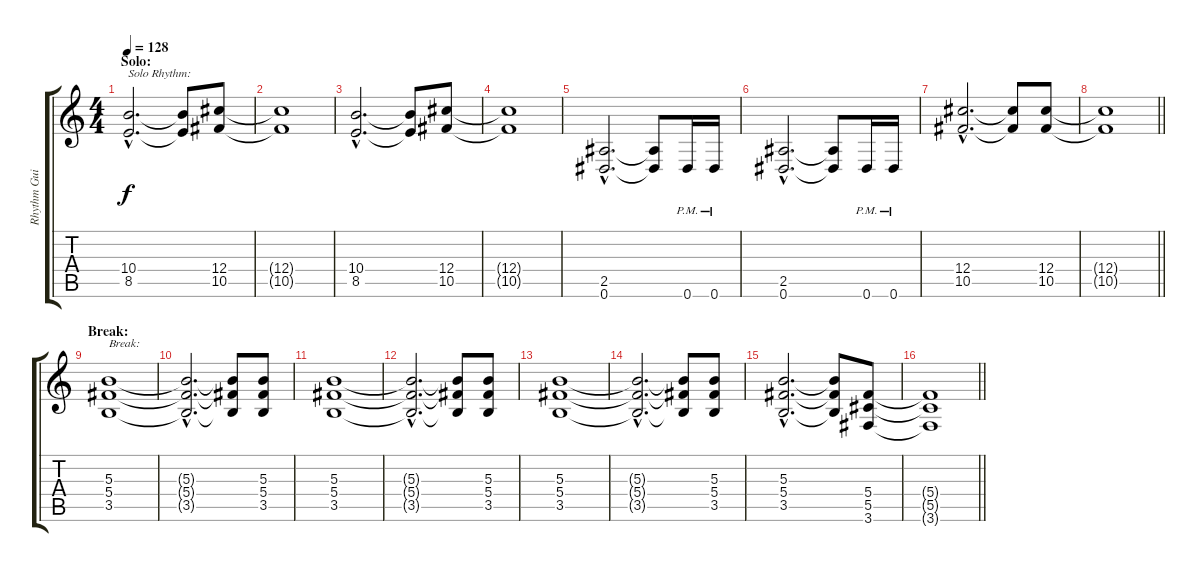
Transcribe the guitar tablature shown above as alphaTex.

\track ("Rhythm Guitar" "Rhythm Gui") {instrument distortionguitar}
\staff {score tabs}
\tuning (Eb4 Bb3 Gb3 Db3 Ab2 Eb2) {hide}
\ts (4 4)
\section ("" "Solo:")
\tempo 128
\clef g2
\ks c
(10.4{hac} 8.5{hac}).2{d txt "Solo Rhythm:" dy f} (10.4{t} 8.5{t}).8 (12.4 10.5).8 |
(12.4{t} 10.5{t}).1 |
(10.4{hac} 8.5{hac}).2{d} (10.4{t} 8.5{t}).8 (12.4 10.5).8 |
(12.4{t} 10.5{t}).1 |
(2.5{hac} 0.6{hac}).2{d} (2.5{t} 0.6{t}).8 0.6{pm}.16 0.6{pm}.16 |
(2.5{hac} 0.6{hac}).2{d} (2.5{t} 0.6{t}).8 0.6{pm}.16 0.6{pm}.16 |
(12.4{hac} 10.5{hac}).2{d} (12.4{t} 10.5{t}).8 (12.4 10.5).8 |
\barLineRight lightlight
(12.4{t} 10.5{t}).1 |
\section ("" "Break:")
(5.3 5.4 3.5).1{txt "Break:"} |
(5.3{hac t} 5.4{hac t} 3.5{hac t}).2{d} (5.3{t} 5.4{t} 3.5{t}).8 (5.3 5.4 3.5).8 |
(5.3 5.4 3.5).1 |
(5.3{hac t} 5.4{hac t} 3.5{hac t}).2{d} (5.3{t} 5.4{t} 3.5{t}).8 (5.3 5.4 3.5).8 |
(5.3 5.4 3.5).1 |
(5.3{hac t} 5.4{hac t} 3.5{hac t}).2{d} (5.3{t} 5.4{t} 3.5{t}).8 (5.3 5.4 3.5).8 |
(5.3{hac} 5.4{hac} 3.5{hac}).2{d} (5.3{t} 5.4{t} 3.5{t}).8 (5.4 5.5 3.6).8 |
\barLineRight lightlight
(5.4{t} 5.5{t} 3.6{t}).1
